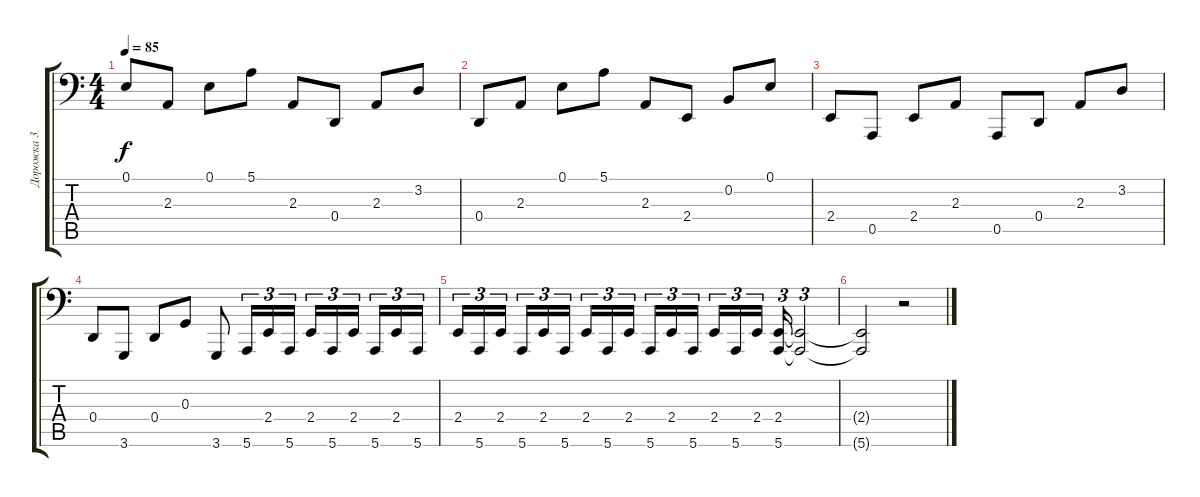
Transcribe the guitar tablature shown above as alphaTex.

\track ("Дорожка 3" "Дорожка 3") {instrument brightacousticpiano}
\staff {score tabs}
\tuning (E3 B2 G2 D2 A1 E1) {hide}
\ts (4 4)
\tempo 85
\clef f4
\ks c
0.1.8{dy f} 2.3.8 0.1.8 5.1.8 2.3.8 0.4.8 2.3.8 3.2.8 |
0.4.8 2.3.8 0.1.8 5.1.8 2.3.8 2.4.8 0.2.8 0.1.8 |
2.4.8 0.5.8 2.4.8 2.3.8 0.5.8 0.4.8 2.3.8 3.2.8 |
0.4.8 3.6.8 0.4.8 0.3.8 3.6.8 5.6.16{tu (3 2)} 2.4.16{tu (3 2)} 5.6.16{tu (3 2)} 2.4.16{tu (3 2)} 5.6.16{tu (3 2)} 2.4.16{tu (3 2) beam splitsecondary} 5.6.16{tu (3 2)} 2.4.16{tu (3 2)} 5.6.16{tu (3 2)} |
2.4.16{tu (3 2)} 5.6.16{tu (3 2)} 2.4.16{tu (3 2) beam splitsecondary} 5.6.16{tu (3 2)} 2.4.16{tu (3 2)} 5.6.16{tu (3 2)} 2.4.16{tu (3 2)} 5.6.16{tu (3 2)} 2.4.16{tu (3 2) beam splitsecondary} 5.6.16{tu (3 2)} 2.4.16{tu (3 2)} 5.6.16{tu (3 2)} 2.4.16{tu (3 2)} 5.6.16{tu (3 2)} 2.4.16{tu (3 2) beam splitsecondary} (2.4 5.6).16{tu (3 2)} (2.4{t} 5.6{t}).2{tu (3 2)} |
(2.4{t} 5.6{t}).2 r.2
